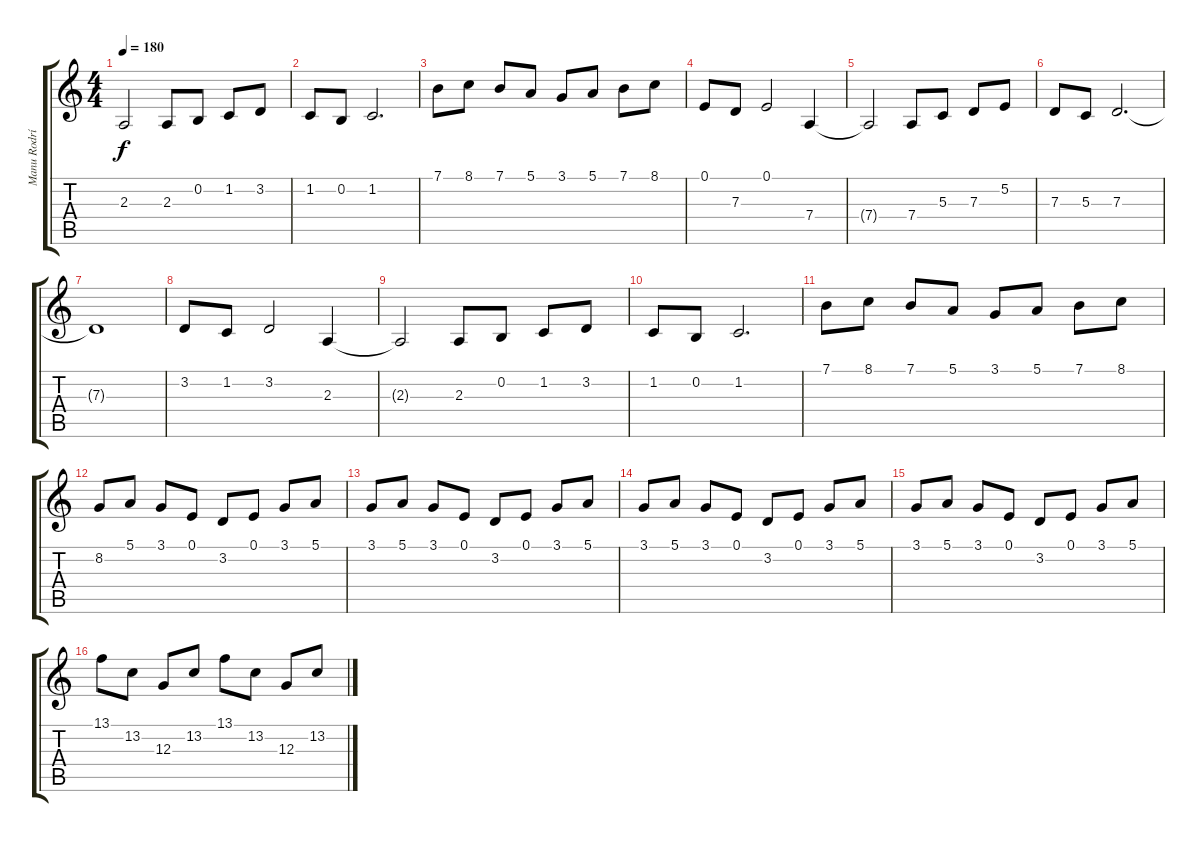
\track ("Manu Rodríguez" "Manu Rodrí") {instrument stringensemble1}
\staff {score tabs}
\tuning (E4 B3 G3 D3 A2 E2) {hide}
\ts (4 4)
\tempo 180
\clef g2
\ks c
2.3{t}.2{dy f} 2.3.8 0.2.8 1.2.8 3.2.8 |
1.2.8 0.2.8 1.2.2{d} |
7.1.8 8.1.8 7.1.8 5.1.8 3.1.8 5.1.8 7.1.8 8.1.8 |
0.1.8 7.3.8 0.1.2 7.4.4 |
7.4{t}.2 7.4.8 5.3.8 7.3.8 5.2.8 |
7.3.8 5.3.8 7.3.2{d} |
7.3{t}.1 |
3.2.8 1.2.8 3.2.2 2.3.4 |
2.3{t}.2 2.3.8 0.2.8 1.2.8 3.2.8 |
1.2.8 0.2.8 1.2.2{d} |
7.1.8 8.1.8 7.1.8 5.1.8 3.1.8 5.1.8 7.1.8 8.1.8 |
8.2.8 5.1.8 3.1.8 0.1.8 3.2.8 0.1.8 3.1.8 5.1.8 |
3.1.8 5.1.8 3.1.8 0.1.8 3.2.8 0.1.8 3.1.8 5.1.8 |
3.1.8 5.1.8 3.1.8 0.1.8 3.2.8 0.1.8 3.1.8 5.1.8 |
3.1.8 5.1.8 3.1.8 0.1.8 3.2.8 0.1.8 3.1.8 5.1.8 |
13.1.8 13.2.8 12.3.8 13.2.8 13.1.8 13.2.8 12.3.8 13.2.8
